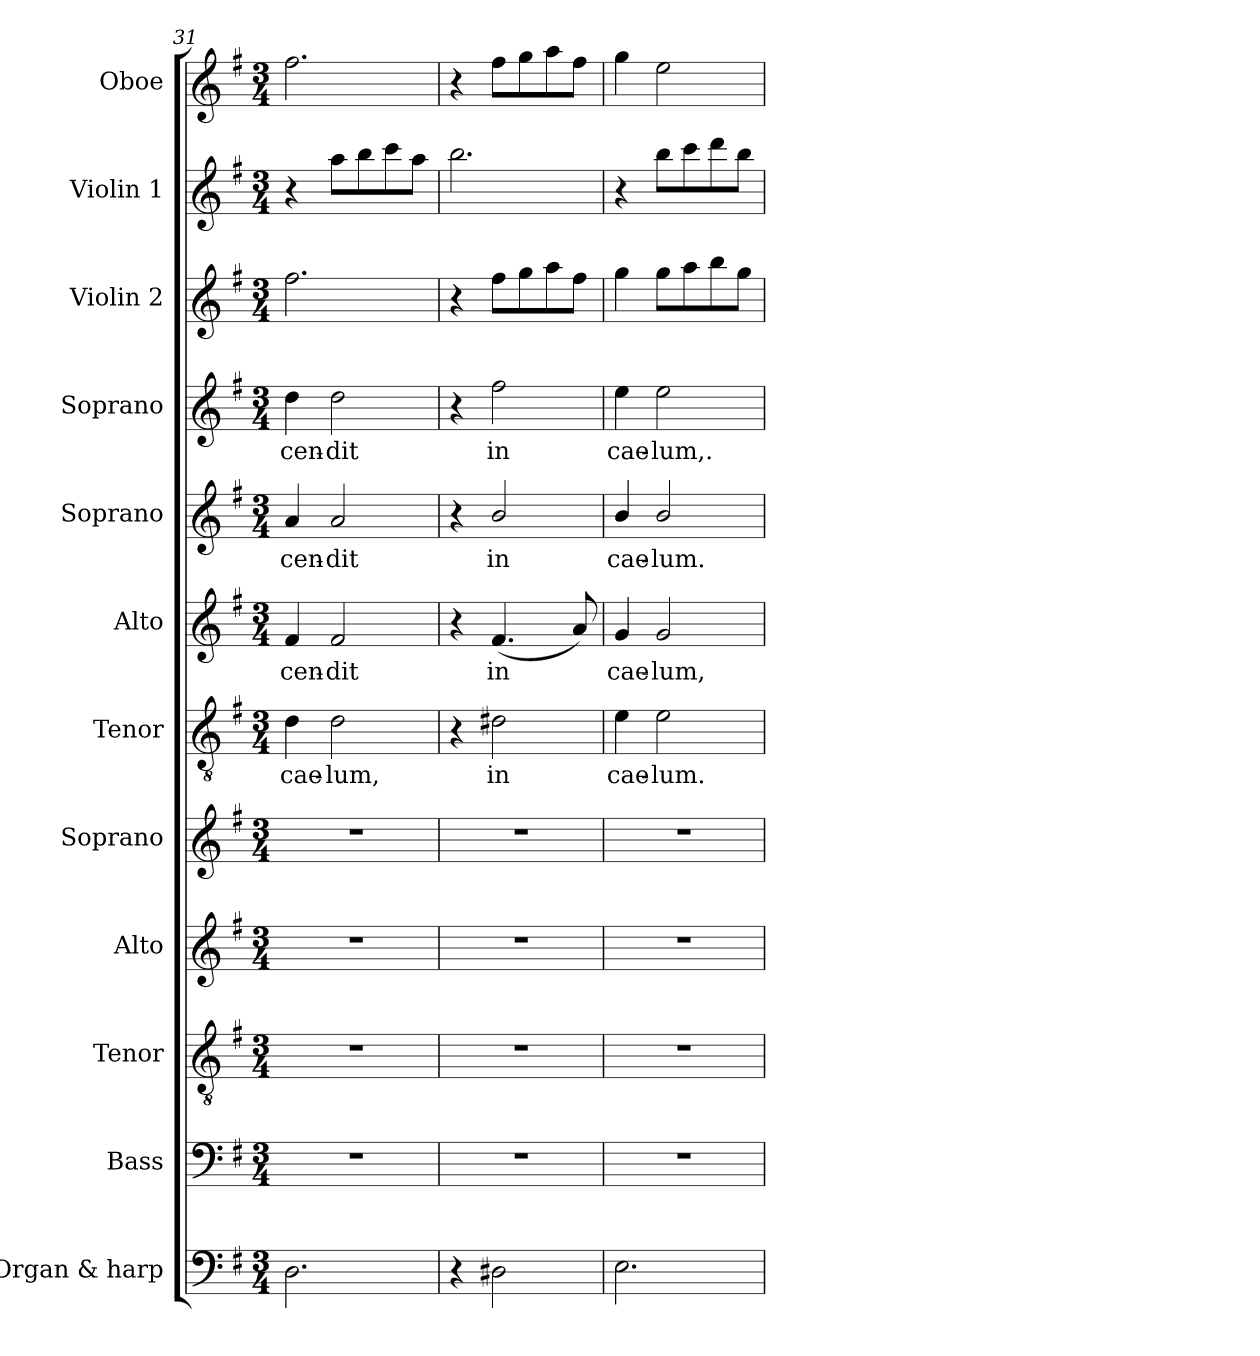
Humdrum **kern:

**kern	**kern	**kern	**kern	**kern	**kern	**text	**kern	**text	**kern	**text	**kern	**text	**kern	**kern	**kern
*part12	*part11	*part10	*part9	*part8	*part7	*part7	*part6	*part6	*part5	*part5	*part4	*part4	*part3	*part2	*part1
*staff12	*staff11	*staff10	*staff9	*staff8	*staff7	*staff7	*staff6	*staff6	*staff5	*staff5	*staff4	*staff4	*staff3	*staff2	*staff1
*I"Organ & harp	*I"Bass	*I"Tenor	*I"Alto	*I"Soprano	*I"Tenor	*	*I"Alto	*	*I"Soprano	*	*I"Soprano	*	*I"Violin 2	*I"Violin 1	*I"Oboe
*I'Org. & H.	*I'B.	*I'T.	*I'A.	*I'S.	*I'T.	*	*I'A.	*	*I'S.	*	*I'S.	*	*I'Vln. 2	*I'Vln. 1	*I'Ob.
*clefF4	*clefF4	*clefGv2	*clefG2	*clefG2	*clefGv2	*	*clefG2	*	*clefG2	*	*clefG2	*	*clefG2	*clefG2	*clefG2
*	*	*ITrd7c12	*	*	*ITrd7c12	*	*	*	*	*	*	*	*	*	*
*k[f#]	*k[f#]	*k[f#]	*k[f#]	*k[f#]	*k[f#]	*	*k[f#]	*	*k[f#]	*	*k[f#]	*	*k[f#]	*k[f#]	*k[f#]
*G:	*G:	*G:	*G:	*G:	*G:	*	*G:	*	*G:	*	*G:	*	*G:	*G:	*G:
*M3/4	*M3/4	*M3/4	*M3/4	*M3/4	*M3/4	*	*M3/4	*	*M3/4	*	*M3/4	*	*M3/4	*M3/4	*M3/4
=31	=31	=31	=31	=31	=31	=31	=31	=31	=31	=31	=31	=31	=31	=31	=31
!	!LO:N:vis=1	!LO:N:vis=1	!LO:N:vis=1	!LO:N:vis=1	!	!	!	!	!	!	!	!	!	!	!
!	!	!	!	!	!	!LO:LY:b:color=#000000	!	!	!	!	!	!	!	!	!
!	!	!	!	!	!	!	!	!LO:LY:b:color=#000000	!	!	!	!	!	!	!
!	!	!	!	!	!	!	!	!	!	!LO:LY:b:color=#000000	!	!	!	!	!
!	!	!	!	!	!	!	!	!	!	!	!	!LO:LY:b:color=#000000	!	!	!
2.Di\	2.r	2.r	2.r	2.r	4Di\	cae-	4f#i/	-cen-	4ai/	-cen-	4ddi\	-cen-	2.ff#i\	4r	2.ff#i\
!	!	!	!	!	!	!LO:LY:b:color=#000000	!	!	!	!	!	!	!	!	!
!	!	!	!	!	!	!	!	!LO:LY:b:color=#000000	!	!	!	!	!	!	!
!	!	!	!	!	!	!	!	!	!	!LO:LY:b:color=#000000	!	!	!	!	!
!	!	!	!	!	!	!	!	!	!	!	!	!LO:LY:b:color=#000000	!	!	!
.	.	.	.	.	2Di\	-lum,	2f#i/	-dit	2ai/	-dit	2ddi\	-dit	.	8aai\L	.
.	.	.	.	.	.	.	.	.	.	.	.	.	.	8bbi\	.
.	.	.	.	.	.	.	.	.	.	.	.	.	.	8ccci\	.
.	.	.	.	.	.	.	.	.	.	.	.	.	.	8aai\J	.
=32	=32	=32	=32	=32	=32	=32	=32	=32	=32	=32	=32	=32	=32	=32	=32
!	!LO:N:vis=1	!LO:N:vis=1	!LO:N:vis=1	!LO:N:vis=1	!	!	!	!	!	!	!	!	!	!	!
4r	2.r	2.r	2.r	2.r	4r	.	4r	.	4r	.	4r	.	4r	2.bbi\	4r
!	!	!	!	!	!	!LO:LY:b:color=#000000	!	!	!	!	!	!	!	!	!
!	!	!	!	!	!	!	!	!LO:LY:b:color=#000000	!	!	!	!	!	!	!
!	!	!	!	!	!	!	!	!	!	!LO:LY:b:color=#000000	!	!	!	!	!
!	!	!	!	!	!	!	!	!	!	!	!	!LO:LY:b:color=#000000	!	!	!
2D#Xi\	.	.	.	.	2D#Xi\	in	(4.f#i/	in	2bi/	in	2ff#i\	in	8ff#i\L	.	8ff#i\L
.	.	.	.	.	.	.	.	.	.	.	.	.	8ggi\	.	8ggi\
.	.	.	.	.	.	.	.	.	.	.	.	.	8aai\	.	8aai\
.	.	.	.	.	.	.	8ai/)	.	.	.	.	.	8ff#i\J	.	8ff#i\J
!!LO:PB:g=z
=33	=33	=33	=33	=33	=33	=33	=33	=33	=33	=33	=33	=33	=33	=33	=33
!	!LO:N:vis=1	!LO:N:vis=1	!LO:N:vis=1	!LO:N:vis=1	!	!	!	!	!	!	!	!	!	!	!
!	!	!	!	!	!	!LO:LY:b:color=#000000	!	!	!	!	!	!	!	!	!
!	!	!	!	!	!	!	!	!LO:LY:b:color=#000000	!	!	!	!	!	!	!
!	!	!	!	!	!	!	!	!	!	!LO:LY:b:color=#000000	!	!	!	!	!
!	!	!	!	!	!	!	!	!	!	!	!	!LO:LY:b:color=#000000	!	!	!
2.Ei\	2.r	2.r	2.r	2.r	4Ei\	cae-	4gi/	cae-	4bi/	cae-	4eei\	cae-	4ggi\	4r	4ggi\
!	!	!	!	!	!	!LO:LY:b:color=#000000	!	!	!	!	!	!	!	!	!
!	!	!	!	!	!	!	!	!LO:LY:b:color=#000000	!	!	!	!	!	!	!
!	!	!	!	!	!	!	!	!	!	!LO:LY:b:color=#000000	!	!	!	!	!
!	!	!	!	!	!	!	!	!	!	!	!	!LO:LY:b:color=#000000	!	!	!
.	.	.	.	.	2Ei\	-lum.	2gi/	-lum,	2bi/	-lum.	2eei\	-lum,.	8ggi\L	8bbi\L	2eei\
.	.	.	.	.	.	.	.	.	.	.	.	.	8aai\	8ccci\	.
.	.	.	.	.	.	.	.	.	.	.	.	.	8bbi\	8dddi\	.
.	.	.	.	.	.	.	.	.	.	.	.	.	8ggi\J	8bbi\J	.
=	=	=	=	=	=	=	=	=	=	=	=	=	=	=	=
*-	*-	*-	*-	*-	*-	*-	*-	*-	*-	*-	*-	*-	*-	*-	*-
